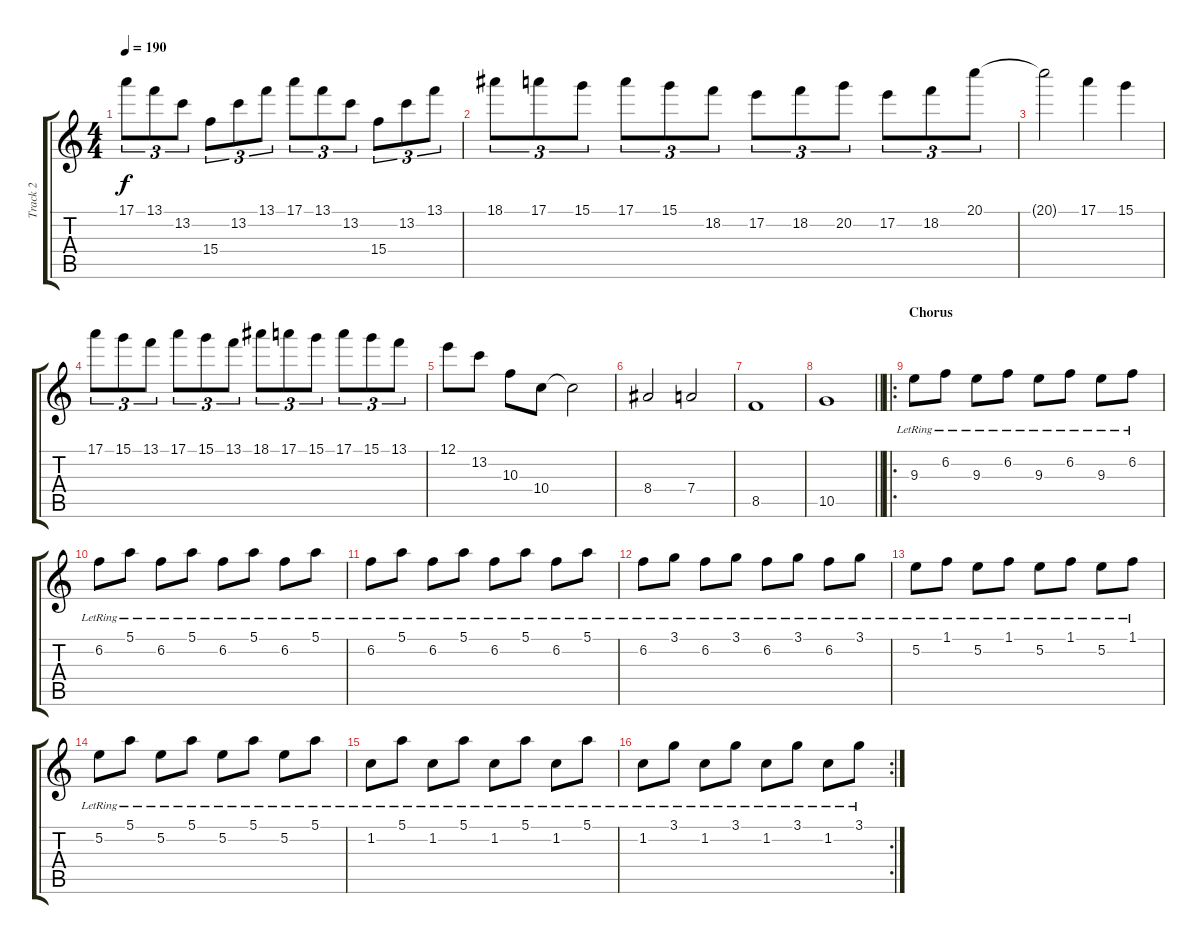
\track ("Track 2" "Track 2") {instrument distortionguitar}
\staff {score tabs}
\tuning (E4 B3 G3 D3 A2 D2) {hide}
\ts (4 4)
\tempo 190
\clef g2
\ks c
17.1.8{tu (3 2) dy f} 13.1.8{tu (3 2)} 13.2.8{tu (3 2)} 15.4.8{tu (3 2)} 13.2.8{tu (3 2)} 13.1.8{tu (3 2)} 17.1.8{tu (3 2)} 13.1.8{tu (3 2)} 13.2.8{tu (3 2)} 15.4.8{tu (3 2)} 13.2.8{tu (3 2)} 13.1.8{tu (3 2)} |
18.1.8{tu (3 2)} 17.1.8{tu (3 2)} 15.1.8{tu (3 2)} 17.1.8{tu (3 2)} 15.1.8{tu (3 2)} 18.2.8{tu (3 2)} 17.2.8{tu (3 2)} 18.2.8{tu (3 2)} 20.2.8{tu (3 2)} 17.2.8{tu (3 2)} 18.2.8{tu (3 2)} 20.1.8{tu (3 2)} |
20.1{t}.2 17.1.4 15.1.4 |
17.1.8{tu (3 2)} 15.1.8{tu (3 2)} 13.1.8{tu (3 2)} 17.1.8{tu (3 2)} 15.1.8{tu (3 2)} 13.1.8{tu (3 2)} 18.1.8{tu (3 2)} 17.1.8{tu (3 2)} 15.1.8{tu (3 2)} 17.1.8{tu (3 2)} 15.1.8{tu (3 2)} 13.1.8{tu (3 2)} |
12.1.8 13.2.8 10.3.8 10.4.8 10.4{t}.2 |
8.4.2 7.4.2 |
8.5.1 |
\barLineRight lightlight
10.5.1 |
\ro
\section ("" "Chorus")
9.3{lr}.8{volume 9} 6.2{lr}.8 9.3{lr}.8 6.2{lr}.8 9.3{lr}.8 6.2{lr}.8 9.3{lr}.8 6.2{lr}.8 |
6.2{lr}.8 5.1{lr}.8 6.2{lr}.8 5.1{lr}.8 6.2{lr}.8 5.1{lr}.8 6.2{lr}.8 5.1{lr}.8 |
6.2{lr}.8 5.1{lr}.8 6.2{lr}.8 5.1{lr}.8 6.2{lr}.8 5.1{lr}.8 6.2{lr}.8 5.1{lr}.8 |
6.2{lr}.8 3.1{lr}.8 6.2{lr}.8 3.1{lr}.8 6.2{lr}.8 3.1{lr}.8 6.2{lr}.8 3.1{lr}.8 |
5.2{lr}.8 1.1{lr}.8 5.2{lr}.8 1.1{lr}.8 5.2{lr}.8 1.1{lr}.8 5.2{lr}.8 1.1{lr}.8 |
5.2{lr}.8 5.1{lr}.8 5.2{lr}.8 5.1{lr}.8 5.2{lr}.8 5.1{lr}.8 5.2{lr}.8 5.1{lr}.8 |
1.2{lr}.8 5.1{lr}.8 1.2{lr}.8 5.1{lr}.8 1.2{lr}.8 5.1{lr}.8 1.2{lr}.8 5.1{lr}.8 |
\rc 2
1.2{lr}.8 3.1{lr}.8 1.2{lr}.8 3.1{lr}.8 1.2{lr}.8 3.1{lr}.8 1.2{lr}.8 3.1{lr}.8
